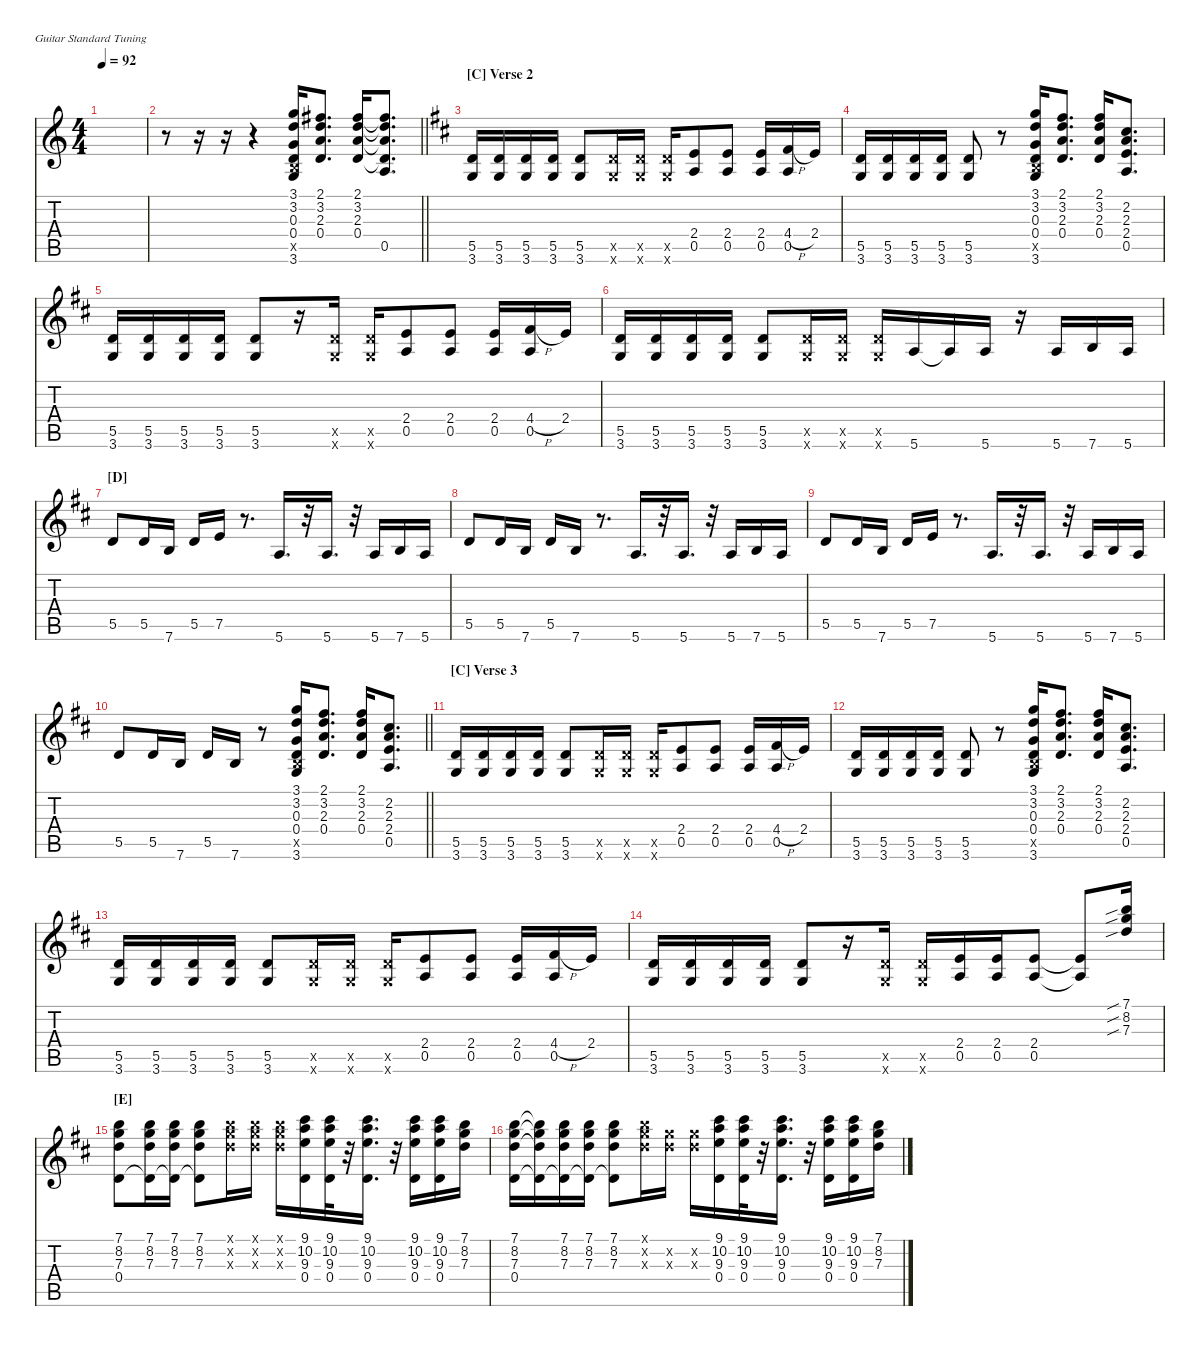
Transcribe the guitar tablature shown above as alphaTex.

\hideDynamics
\bracketExtendMode nobrackets
\singleTrackTrackNamePolicy hidden
\multiTrackTrackNamePolicy hidden
\firstSystemTrackNameMode fullname
\firstSystemTrackNameOrientation horizontal
\otherSystemsTrackNameOrientation horizontal
\track ("Electric Guitar" "E-Gt") {instrument distortionguitar}
\staff {score tabs}
\tuning (E4 B3 G3 D3 A2 E2)
\ts (4 4)
\tempo 92
\clef g2
\scale
0.333333
\ks c
|
\scale
0.394231
\barLineRight lightlight
r.8{instrument distortionguitar beam Down} r.16{beam Down} r.16{beam Down} r.4{beam Down} (3.1 3.2 0.3 0.4 2.5{x} 3.6).16{beam Up} (2.1{acc #} 3.2 2.3 0.4).8{d beam Up} (2.1{acc #} 3.2 2.3 0.4).16{beam Up} (3.2{t} 2.3{t} 0.4{t} 0.5 2.1{t acc #}).8{d beam Up} |
\section ("C" "Verse 2")
\scale
0.302885
\ks d
(5.5{acc forcenatural} 3.6{acc forcenatural}).16{dy mf beam Up} (5.5{acc forcenatural} 3.6{acc forcenatural}).16{beam Up} (5.5{acc forcenatural} 3.6{acc forcenatural}).16{beam Up} (5.5{acc forcenatural} 3.6{acc forcenatural}).16{beam Up} (5.5{acc forcenatural} 3.6{acc forcenatural}).8{beam Up} (5.5{x acc forcenatural} 3.6{x acc forcenatural}).16{beam Up} (5.5{x acc forcenatural} 3.6{x acc forcenatural}).16{beam Up} (5.5{x acc forcenatural} 3.6{x acc forcenatural}).16{beam Up} (2.4{acc forcenatural} 0.5{acc forcenatural}).8{beam Up} (2.4{acc forcenatural} 0.5{acc forcenatural}).8{beam Up} (2.4{acc forcenatural} 0.5{acc forcenatural}).16{beam Up} (4.4{h acc #} 0.5{acc forcenatural}).16{beam Up} 2.4{acc forcenatural}.16{beam Up} |
\scale
0.302885 (5.5{acc forcenatural} 3.6{acc forcenatural}).16{beam Up} (5.5{acc forcenatural} 3.6{acc forcenatural}).16{beam Up} (5.5{acc forcenatural} 3.6{acc forcenatural}).16{beam Up} (5.5{acc forcenatural} 3.6{acc forcenatural}).16{beam Up} (5.5{acc forcenatural} 3.6{acc forcenatural}).8{beam Up} r.8{beam Up} (3.1{acc forcenatural} 3.2{acc forcenatural} 0.3{acc forcenatural} 0.4{acc forcenatural} 2.5{x acc forcenatural} 3.6{acc forcenatural}).16{dy f beam Up} (2.1{acc #} 3.2{acc forcenatural} 2.3{acc forcenatural} 0.4{acc forcenatural}).8{d beam Up} (2.1{acc #} 3.2{acc forcenatural} 2.3{acc forcenatural} 0.4{acc forcenatural}).16{beam Up} (2.2{acc #} 2.3{acc forcenatural} 2.4{acc forcenatural} 0.5{acc forcenatural}).8{d beam Up} |
\scale
0.333333 (5.5{acc forcenatural} 3.6{acc forcenatural}).16{dy mf beam Up} (5.5{acc forcenatural} 3.6{acc forcenatural}).16{beam Up} (5.5{acc forcenatural} 3.6{acc forcenatural}).16{beam Up} (5.5{acc forcenatural} 3.6{acc forcenatural}).16{beam Up} (5.5{acc forcenatural} 3.6{acc forcenatural}).8{beam Up} r.16{beam Up} (5.5{x acc forcenatural} 3.6{x acc forcenatural}).16{beam Up} (5.5{x acc forcenatural} 3.6{x acc forcenatural}).16{beam Up} (2.4{acc forcenatural} 0.5{acc forcenatural}).8{beam Up} (2.4{acc forcenatural} 0.5{acc forcenatural}).8{beam Up} (2.4{acc forcenatural} 0.5{acc forcenatural}).16{beam Up} (4.4{h acc #} 0.5{acc forcenatural}).16{beam Up} 2.4{acc forcenatural}.16{beam Up} |
\scale
0.333333 (5.5{acc forcenatural} 3.6{acc forcenatural}).16{beam Up} (5.5{acc forcenatural} 3.6{acc forcenatural}).16{beam Up} (5.5{acc forcenatural} 3.6{acc forcenatural}).16{beam Up} (5.5{acc forcenatural} 3.6{acc forcenatural}).16{beam Up} (5.5{acc forcenatural} 3.6{acc forcenatural}).8{beam Up} (3.6{x acc forcenatural} 5.5{x acc forcenatural}).16{dy f beam Up} (5.5{x acc forcenatural} 3.6{x acc forcenatural}).16{beam Up} (5.5{x acc forcenatural} 3.6{x acc forcenatural}).16{beam Up} 5.6{acc forcenatural}.16{beam Up} 5.6{t acc forcenatural}.16{beam Up} 5.6{acc forcenatural}.16{beam Up} r.16{beam Up} 5.6{acc forcenatural}.16{beam Up} 7.6{acc forcenatural}.16{beam Up} 5.6{acc forcenatural}.16{beam Up} |
\section ("D" "")
\scale
0.333333 5.5{acc forcenatural}.8{beam Up} 5.5{acc forcenatural}.16{beam Up} 7.6{acc forcenatural}.16{beam Up} 5.5{acc forcenatural}.16{beam Up} 7.5{acc forcenatural}.16{beam Up} r.8{d beam Up} 5.6{acc forcenatural}.16{d beam Up} r.32{beam Up} 5.6{acc forcenatural}.16{d beam Up} r.32{beam Up} 5.6{acc forcenatural}.16{beam Up} 7.6{acc forcenatural}.16{beam Up} 5.6{acc forcenatural}.16{beam Up} |
\scale
0.333333 5.5{acc forcenatural}.8{beam Up} 5.5{acc forcenatural}.16{beam Up} 7.6{acc forcenatural}.16{beam Up} 5.5{acc forcenatural}.16{beam Up} 7.6{acc forcenatural}.16{beam Up} r.8{d beam Up} 5.6{acc forcenatural}.16{d beam Up} r.32{beam Up} 5.6{acc forcenatural}.16{d beam Up} r.32{beam Up} 5.6{acc forcenatural}.16{beam Up} 7.6{acc forcenatural}.16{beam Up} 5.6{acc forcenatural}.16{beam Up} |
\scale
0.333333 5.5{acc forcenatural}.8{beam Up} 5.5{acc forcenatural}.16{beam Up} 7.6{acc forcenatural}.16{beam Up} 5.5{acc forcenatural}.16{beam Up} 7.5{acc forcenatural}.16{beam Up} r.8{d beam Up} 5.6{acc forcenatural}.16{d beam Up} r.32{beam Up} 5.6{acc forcenatural}.16{d beam Up} r.32{beam Up} 5.6{acc forcenatural}.16{beam Up} 7.6{acc forcenatural}.16{beam Up} 5.6{acc forcenatural}.16{beam Up} |
\scale
0.333333
\barLineRight lightlight
5.5{acc forcenatural}.8{beam Up} 5.5{acc forcenatural}.16{beam Up} 7.6{acc forcenatural}.16{beam Up} 5.5{acc forcenatural}.16{beam Up} 7.6{acc forcenatural}.16{beam Up} r.8{beam Up} (3.1{acc forcenatural} 3.2{acc forcenatural} 0.3{acc forcenatural} 0.4{acc forcenatural} 2.5{x acc forcenatural} 3.6{acc forcenatural}).16{beam Up} (2.1{acc #} 3.2{acc forcenatural} 2.3{acc forcenatural} 0.4{acc forcenatural}).8{d beam Up} (2.1{acc #} 3.2{acc forcenatural} 2.3{acc forcenatural} 0.4{acc forcenatural}).16{beam Up} (2.2{acc #} 2.3{acc forcenatural} 2.4{acc forcenatural} 0.5{acc forcenatural}).8{d beam Up} |
\section ("C" "Verse 3")
\scale
0.333333 (5.5{acc forcenatural} 3.6{acc forcenatural}).16{dy mf beam Up} (5.5{acc forcenatural} 3.6{acc forcenatural}).16{beam Up} (5.5{acc forcenatural} 3.6{acc forcenatural}).16{beam Up} (5.5{acc forcenatural} 3.6{acc forcenatural}).16{beam Up} (5.5{acc forcenatural} 3.6{acc forcenatural}).8{beam Up} (5.5{x acc forcenatural} 3.6{x acc forcenatural}).16{beam Up} (5.5{x acc forcenatural} 3.6{x acc forcenatural}).16{beam Up} (5.5{x acc forcenatural} 3.6{x acc forcenatural}).16{beam Up} (2.4{acc forcenatural} 0.5{acc forcenatural}).8{beam Up} (2.4{acc forcenatural} 0.5{acc forcenatural}).8{beam Up} (2.4{acc forcenatural} 0.5{acc forcenatural}).16{beam Up} (4.4{h acc #} 0.5{acc forcenatural}).16{beam Up} 2.4{acc forcenatural}.16{beam Up} |
\scale
0.333333 (5.5{acc forcenatural} 3.6{acc forcenatural}).16{beam Up} (5.5{acc forcenatural} 3.6{acc forcenatural}).16{beam Up} (5.5{acc forcenatural} 3.6{acc forcenatural}).16{beam Up} (5.5{acc forcenatural} 3.6{acc forcenatural}).16{beam Up} (5.5{acc forcenatural} 3.6{acc forcenatural}).8{beam Up} r.8{beam Up} (3.1{acc forcenatural} 3.2{acc forcenatural} 0.3{acc forcenatural} 0.4{acc forcenatural} 2.5{x acc forcenatural} 3.6{acc forcenatural}).16{dy f beam Up} (2.1{acc #} 3.2{acc forcenatural} 2.3{acc forcenatural} 0.4{acc forcenatural}).8{d beam Up} (2.1{acc #} 3.2{acc forcenatural} 2.3{acc forcenatural} 0.4{acc forcenatural}).16{beam Up} (2.2{acc #} 2.3{acc forcenatural} 2.4{acc forcenatural} 0.5{acc forcenatural}).8{d beam Up} |
\scale
0.333333 (5.5{acc forcenatural} 3.6{acc forcenatural}).16{dy mf beam Up} (5.5{acc forcenatural} 3.6{acc forcenatural}).16{beam Up} (5.5{acc forcenatural} 3.6{acc forcenatural}).16{beam Up} (5.5{acc forcenatural} 3.6{acc forcenatural}).16{beam Up} (5.5{acc forcenatural} 3.6{acc forcenatural}).8{beam Up} (5.5{x acc forcenatural} 3.6{x acc forcenatural}).16{beam Up} (5.5{x acc forcenatural} 3.6{x acc forcenatural}).16{beam Up} (5.5{x acc forcenatural} 3.6{x acc forcenatural}).16{beam Up} (2.4{acc forcenatural} 0.5{acc forcenatural}).8{beam Up} (2.4{acc forcenatural} 0.5{acc forcenatural}).8{beam Up} (2.4{acc forcenatural} 0.5{acc forcenatural}).16{beam Up} (4.4{h acc #} 0.5{acc forcenatural}).16{beam Up} 2.4{acc forcenatural}.16{beam Up} |
\scale
0.333333 (5.5{acc forcenatural} 3.6{acc forcenatural}).16{beam Up} (5.5{acc forcenatural} 3.6{acc forcenatural}).16{beam Up} (5.5{acc forcenatural} 3.6{acc forcenatural}).16{beam Up} (5.5{acc forcenatural} 3.6{acc forcenatural}).16{beam Up} (5.5{acc forcenatural} 3.6{acc forcenatural}).8{beam Up} r.16{beam Up} (5.5{x acc forcenatural} 3.6{x acc forcenatural}).16{beam Up} (5.5{x acc forcenatural} 3.6{x acc forcenatural}).16{beam Up} (0.5{acc forcenatural} 2.4{acc forcenatural}).16{beam Up} (2.4{acc forcenatural} 0.5{acc forcenatural}).16{beam Up} (2.4{acc forcenatural} 0.5{acc forcenatural}).8{beam Up} (2.4{t acc forcenatural} 0.5{t acc forcenatural}).8{beam Up} (7.1{sib acc forcenatural} 8.2{sib acc forcenatural} 7.3{sib acc forcenatural}).16{dy f beam Up} |
\section ("E" "")
\scale
0.333333 (7.1{acc forcenatural} 8.2{acc forcenatural} 7.3{acc forcenatural} 0.4{acc forcenatural}).8{beam Down} (7.1{acc forcenatural} 8.2{acc forcenatural} 7.3{acc forcenatural} 0.4{t acc forcenatural}).16{beam Down} (7.1{acc forcenatural} 8.2{acc forcenatural} 7.3{acc forcenatural} 0.4{t acc forcenatural}).16{beam Down} (7.1{acc forcenatural} 8.2{acc forcenatural} 7.3{acc forcenatural} 0.4{t acc forcenatural}).8{beam Down} (7.3{x acc forcenatural} 7.1{x acc forcenatural} 8.2{x acc forcenatural}).16{dy mp beam Down} (7.3{x acc forcenatural} 8.2{x acc forcenatural} 7.1{x acc forcenatural}).16{beam Down} (7.3{x acc forcenatural} 8.2{x acc forcenatural} 7.1{x acc forcenatural}).16{beam Down} (9.1{acc #} 10.2{acc forcenatural} 9.3{acc forcenatural} 0.4{acc forcenatural}).16{dy f beam Down} (9.1{acc #} 10.2{acc forcenatural} 9.3{acc forcenatural} 0.4{acc forcenatural}).32{beam Down} r.32{beam Down} (9.1{acc #} 10.2{acc forcenatural} 9.3{acc forcenatural} 0.4{acc forcenatural}).16{d beam Down} r.32{beam Down} (9.1{acc #} 10.2{acc forcenatural} 9.3{acc forcenatural} 0.4{acc forcenatural}).16{beam Down} (9.1{acc #} 10.2{acc forcenatural} 9.3{acc forcenatural} 0.4{acc forcenatural}).16{beam Down} (7.1{acc forcenatural} 8.2{acc forcenatural} 7.3{acc forcenatural}).16{beam Down} |
\scale
0.333333 (7.1{acc forcenatural} 8.2{acc forcenatural} 7.3{acc forcenatural} 0.4{acc forcenatural}).16{beam Down} (7.1{t acc forcenatural} 8.2{t acc forcenatural} 7.3{t acc forcenatural} 0.4{t acc forcenatural}).16{beam Down} (7.1{acc forcenatural} 8.2{acc forcenatural} 7.3{acc forcenatural} 0.4{t acc forcenatural}).16{beam Down} (7.1{acc forcenatural} 8.2{acc forcenatural} 7.3{acc forcenatural} 0.4{t acc forcenatural}).16{beam Down} (7.1{acc forcenatural} 8.2{acc forcenatural} 7.3{acc forcenatural} 0.4{t acc forcenatural}).8{beam Down} (8.2{x acc forcenatural} 7.3{x acc forcenatural} 7.1{x acc forcenatural}).16{dy mp beam Down} (8.2{x acc forcenatural} 7.3{x acc forcenatural}).16{beam Down} (8.2{x acc forcenatural} 7.3{x acc forcenatural}).16{beam Down} (9.1{acc #} 10.2{acc forcenatural} 9.3{acc forcenatural} 0.4{acc forcenatural}).16{dy f beam Down} (9.1{acc #} 10.2{acc forcenatural} 9.3{acc forcenatural} 0.4{acc forcenatural}).32{beam Down} r.32{beam Down} (9.1{acc #} 10.2{acc forcenatural} 9.3{acc forcenatural} 0.4{acc forcenatural}).16{d beam Down} r.32{beam Down} (9.1{acc #} 10.2{acc forcenatural} 9.3{acc forcenatural} 0.4{acc forcenatural}).16{beam Down} (9.1{acc #} 10.2{acc forcenatural} 9.3{acc forcenatural} 0.4{acc forcenatural}).16{beam Down} (7.1{acc forcenatural} 8.2{acc forcenatural} 7.3{acc forcenatural}).16{beam Down}
